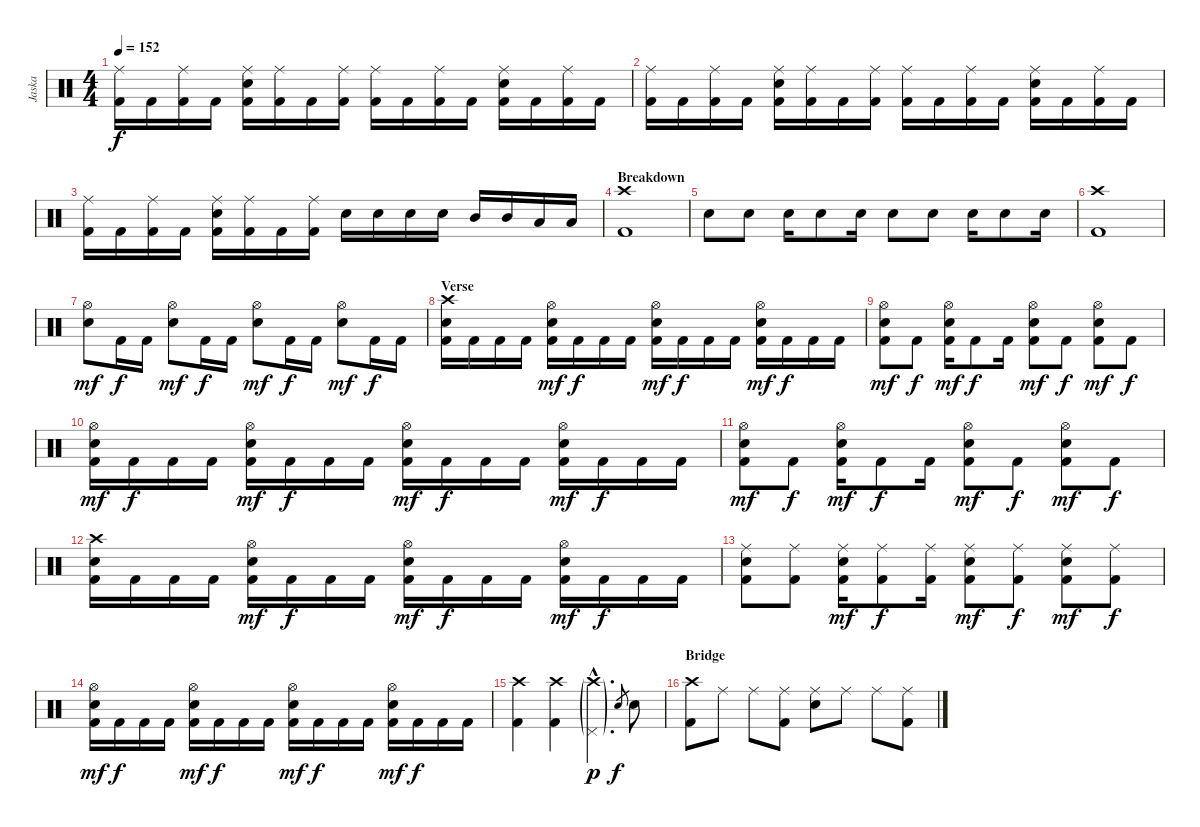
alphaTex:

\track ("Jaska" "Jaska") {instrument percussion}
\staff {score}
\articulation defaults
\ts (4 4)
\tempo 152
\clef neutral
\ks c
("Ride (middle)" "Kick (hit) 2").16{dy f} "Kick (hit) 2".16 ("Ride (middle)" "Kick (hit) 2").16 "Kick (hit) 2".16 ("Ride (middle)" "Electric Snare (hit)" "Kick (hit) 2").16 ("Ride (middle)" "Kick (hit) 2").16 "Kick (hit) 2".16 ("Ride (middle)" "Kick (hit) 2").16 ("Ride (middle)" "Kick (hit) 2").16 "Kick (hit) 2".16 ("Ride (middle)" "Kick (hit) 2").16 "Kick (hit) 2".16 ("Ride (middle)" "Electric Snare (hit)" "Kick (hit) 2").16 "Kick (hit) 2".16 ("Ride (middle)" "Kick (hit) 2").16 "Kick (hit) 2".16 |
("Ride (middle)" "Kick (hit) 2").16 "Kick (hit) 2".16 ("Ride (middle)" "Kick (hit) 2").16 "Kick (hit) 2".16 ("Ride (middle)" "Electric Snare (hit)" "Kick (hit) 2").16 ("Ride (middle)" "Kick (hit) 2").16 "Kick (hit) 2".16 ("Ride (middle)" "Kick (hit) 2").16 ("Ride (middle)" "Kick (hit) 2").16 "Kick (hit) 2".16 ("Ride (middle)" "Kick (hit) 2").16 "Kick (hit) 2".16 ("Ride (middle)" "Electric Snare (hit)" "Kick (hit) 2").16 "Kick (hit) 2".16 ("Ride (middle)" "Kick (hit) 2").16 "Kick (hit) 2".16 |
("Ride (middle)" "Kick (hit) 2").16 "Kick (hit) 2".16 ("Ride (middle)" "Kick (hit) 2").16 "Kick (hit) 2".16 ("Ride (middle)" "Electric Snare (hit)" "Kick (hit) 2").16 ("Ride (middle)" "Kick (hit) 2").16 "Kick (hit) 2".16 ("Ride (middle)" "Kick (hit) 2").16 "Electric Snare (hit)".16 "Electric Snare (hit)".16 "Electric Snare (hit)".16 "Electric Snare (hit)".16 "Mid Tom (hit)".16 "Mid Tom (hit)".16 "Low Tom (hit)".16 "Low Tom (hit)".16 |
\section ("" "Breakdown")
("Crash high (hit)" "Kick (hit) 2").1 |
"Electric Snare (hit)".8 "Electric Snare (hit)".8 "Electric Snare (hit)".16 "Electric Snare (hit)".8 "Electric Snare (hit)".16 "Electric Snare (hit)".8 "Electric Snare (hit)".8 "Electric Snare (hit)".16 "Electric Snare (hit)".8 "Electric Snare (hit)".16 |
("Crash high (hit)" "Kick (hit) 2").1 |
("Hi-Hat (open)" "Electric Snare (hit)").8{dy mf} "Kick (hit) 2".16{dy f} "Kick (hit) 2".16 ("Hi-Hat (open)" "Electric Snare (hit)").8{dy mf} "Kick (hit) 2".16{dy f} "Kick (hit) 2".16 ("Hi-Hat (open)" "Electric Snare (hit)").8{dy mf} "Kick (hit) 2".16{dy f} "Kick (hit) 2".16 ("Hi-Hat (open)" "Electric Snare (hit)").8{dy mf} "Kick (hit) 2".16{dy f} "Kick (hit) 2".16 |
\section ("" "Verse")
("Crash high (hit)" "Electric Snare (hit)" "Kick (hit) 2").16 "Kick (hit) 2".16 "Kick (hit) 2".16 "Kick (hit) 2".16 ("Hi-Hat (open)" "Electric Snare (hit)" "Kick (hit) 2").16{dy mf} "Kick (hit) 2".16{dy f} "Kick (hit) 2".16 "Kick (hit) 2".16 ("Hi-Hat (open)" "Electric Snare (hit)" "Kick (hit) 2").16{dy mf} "Kick (hit) 2".16{dy f} "Kick (hit) 2".16 "Kick (hit) 2".16 ("Hi-Hat (open)" "Electric Snare (hit)" "Kick (hit) 2").16{dy mf} "Kick (hit) 2".16{dy f} "Kick (hit) 2".16 "Kick (hit) 2".16 |
("Hi-Hat (open)" "Electric Snare (hit)" "Kick (hit) 2").8{dy mf} "Kick (hit) 2".8{dy f} ("Hi-Hat (open)" "Electric Snare (hit)" "Kick (hit) 2").16{dy mf} "Kick (hit) 2".8{dy f} "Kick (hit) 2".16 ("Hi-Hat (open)" "Electric Snare (hit)" "Kick (hit) 2").8{dy mf} "Kick (hit) 2".8{dy f} ("Hi-Hat (open)" "Electric Snare (hit)" "Kick (hit) 2").8{dy mf} "Kick (hit) 2".8{dy f} |
("Hi-Hat (open)" "Electric Snare (hit)" "Kick (hit) 2").16{dy mf} "Kick (hit) 2".16{dy f} "Kick (hit) 2".16 "Kick (hit) 2".16 ("Hi-Hat (open)" "Electric Snare (hit)" "Kick (hit) 2").16{dy mf} "Kick (hit) 2".16{dy f} "Kick (hit) 2".16 "Kick (hit) 2".16 ("Hi-Hat (open)" "Electric Snare (hit)" "Kick (hit) 2").16{dy mf} "Kick (hit) 2".16{dy f} "Kick (hit) 2".16 "Kick (hit) 2".16 ("Hi-Hat (open)" "Electric Snare (hit)" "Kick (hit) 2").16{dy mf} "Kick (hit) 2".16{dy f} "Kick (hit) 2".16 "Kick (hit) 2".16 |
("Hi-Hat (open)" "Electric Snare (hit)" "Kick (hit) 2").8{dy mf} "Kick (hit) 2".8{dy f} ("Hi-Hat (open)" "Electric Snare (hit)" "Kick (hit) 2").16{dy mf} "Kick (hit) 2".8{dy f} "Kick (hit) 2".16 ("Hi-Hat (open)" "Electric Snare (hit)" "Kick (hit) 2").8{dy mf} "Kick (hit) 2".8{dy f} ("Hi-Hat (open)" "Electric Snare (hit)" "Kick (hit) 2").8{dy mf} "Kick (hit) 2".8{dy f} |
("Crash high (hit)" "Electric Snare (hit)" "Kick (hit) 2").16 "Kick (hit) 2".16 "Kick (hit) 2".16 "Kick (hit) 2".16 ("Hi-Hat (open)" "Electric Snare (hit)" "Kick (hit) 2").16{dy mf} "Kick (hit) 2".16{dy f} "Kick (hit) 2".16 "Kick (hit) 2".16 ("Hi-Hat (open)" "Electric Snare (hit)" "Kick (hit) 2").16{dy mf} "Kick (hit) 2".16{dy f} "Kick (hit) 2".16 "Kick (hit) 2".16 ("Hi-Hat (open)" "Electric Snare (hit)" "Kick (hit) 2").16{dy mf} "Kick (hit) 2".16{dy f} "Kick (hit) 2".16 "Kick (hit) 2".16 |
("Ride (middle)" "Electric Snare (hit)" "Kick (hit) 2").8 ("Ride (middle)" "Kick (hit) 2").8 ("Ride (middle)" "Electric Snare (hit)" "Kick (hit) 2").16{dy mf} ("Ride (middle)" "Kick (hit) 2").8{dy f} ("Ride (middle)" "Kick (hit) 2").16 ("Ride (middle)" "Electric Snare (hit)" "Kick (hit) 2").8{dy mf} ("Ride (middle)" "Kick (hit) 2").8{dy f} ("Ride (middle)" "Electric Snare (hit)" "Kick (hit) 2").8{dy mf} ("Ride (middle)" "Kick (hit) 2").8{dy f} |
("Hi-Hat (open)" "Electric Snare (hit)" "Kick (hit) 2").16{dy mf} "Kick (hit) 2".16{dy f} "Kick (hit) 2".16 "Kick (hit) 2".16 ("Hi-Hat (open)" "Electric Snare (hit)" "Kick (hit) 2").16{dy mf} "Kick (hit) 2".16{dy f} "Kick (hit) 2".16 "Kick (hit) 2".16 ("Hi-Hat (open)" "Electric Snare (hit)" "Kick (hit) 2").16{dy mf} "Kick (hit) 2".16{dy f} "Kick (hit) 2".16 "Kick (hit) 2".16 ("Hi-Hat (open)" "Electric Snare (hit)" "Kick (hit) 2").16{dy mf} "Kick (hit) 2".16{dy f} "Kick (hit) 2".16 "Kick (hit) 2".16 |
("Crash high (hit)" "Kick (hit) 2").4 ("Crash high (hit)" "Kick (hit) 2").4 ("Crash high (hit)"{g hac} "Pedal Hi-Hat (hit)"{g hac}).4{d dy p} "Electric Snare (hit)".8{gr dy f} "Electric Snare (hit)".8 |
\section ("" "Bridge")
("Crash high (hit)" "Kick (hit) 2").8 "Ride (middle)".8 "Ride (middle)".8 ("Ride (middle)" "Kick (hit) 2").8 ("Ride (middle)" "Electric Snare (hit)").8 "Ride (middle)".8 "Ride (middle)".8 ("Ride (middle)" "Kick (hit) 2").8
